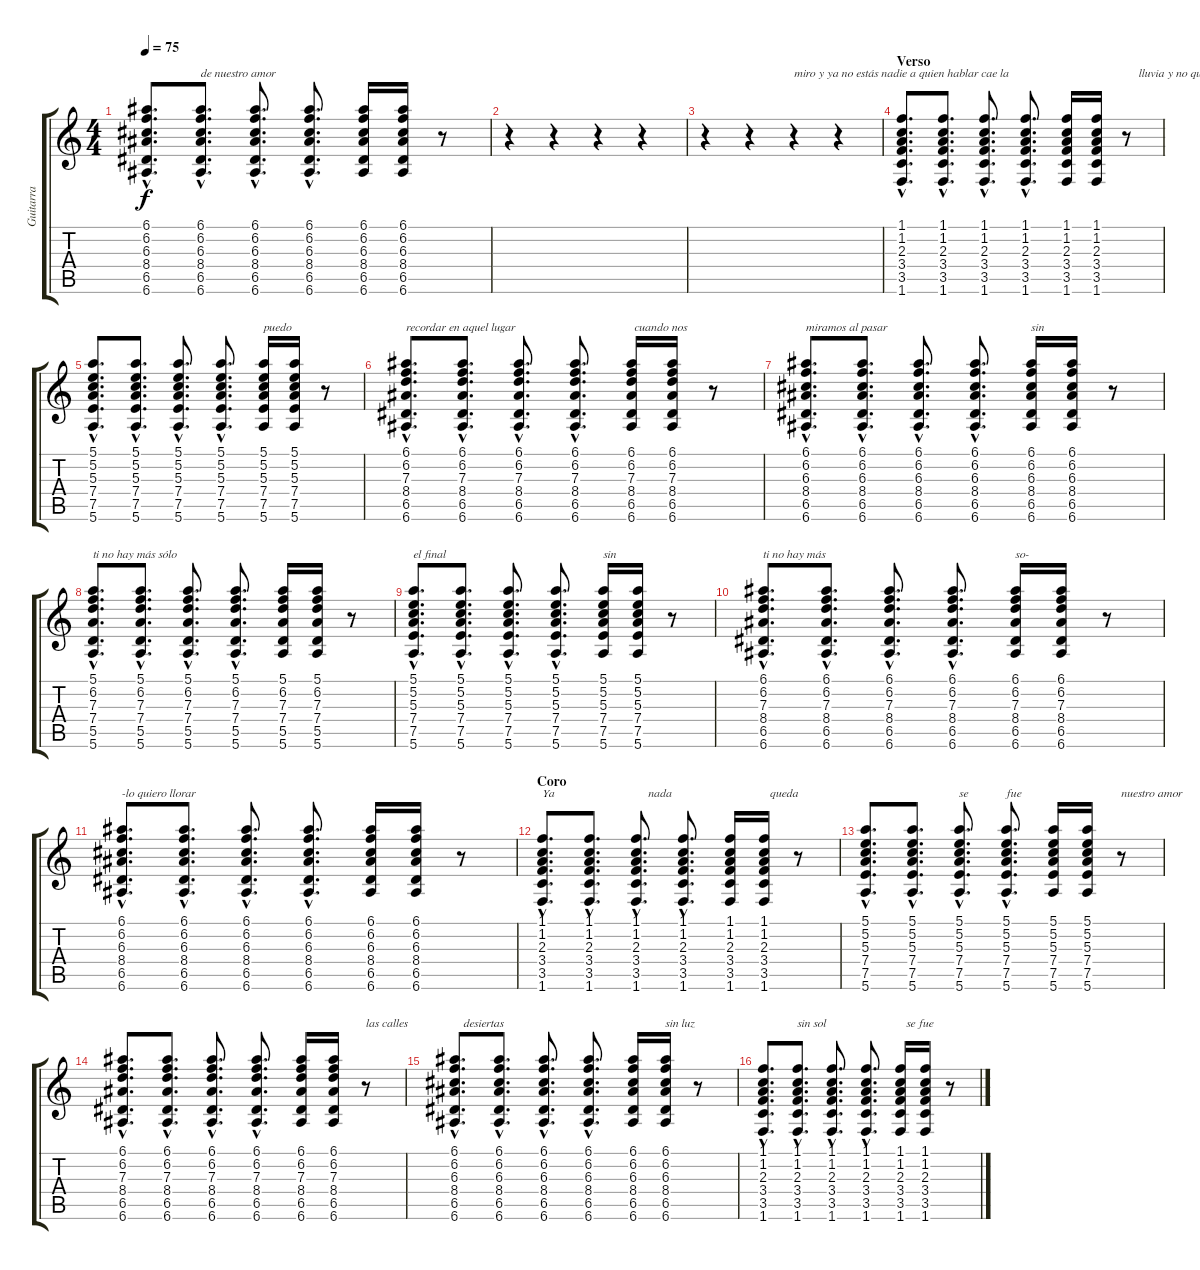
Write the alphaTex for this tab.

\track ("Guitarra" "Guitarra") {instrument acousticguitarsteel}
\staff {score tabs}
\tuning (E4 B3 G3 D3 A2 E2) {hide}
\ts (4 4)
\tempo 75
\clef g2
\ks c
(6.1{hac} 6.2{hac} 6.3{hac} 8.4{hac} 6.5{hac} 6.6{hac}).8{d dy f} (6.1{hac} 6.2{hac} 6.3{hac} 8.4{hac} 6.5{hac} 6.6{hac}).8{d txt "de nuestro amor"} (6.1{hac} 6.2{hac} 6.3{hac} 8.4{hac} 6.5{hac} 6.6{hac}).8{d} (6.1{hac} 6.2{hac} 6.3{hac} 8.4{hac} 6.5{hac} 6.6{hac}).8{d} (6.1 6.2 6.3 8.4 6.5 6.6).16 (6.1 6.2 6.3 8.4 6.5 6.6).16 r.8 |
r.4 r.4 r.4 r.4 |
r.4 r.4 r.4{txt "miro y ya no estás nadie a quien hablar cae la"} r.4 |
\section ("" "Verso")
(1.1{hac} 1.2{hac} 2.3{hac} 3.4{hac} 3.5{hac} 1.6{hac}).8{d} (1.1{hac} 1.2{hac} 2.3{hac} 3.4{hac} 3.5{hac} 1.6{hac}).8{d} (1.1{hac} 1.2{hac} 2.3{hac} 3.4{hac} 3.5{hac} 1.6{hac}).8{d} (1.1{hac} 1.2{hac} 2.3{hac} 3.4{hac} 3.5{hac} 1.6{hac}).8{d} (1.1 1.2 2.3 3.4 3.5 1.6).16 (1.1 1.2 2.3 3.4 3.5 1.6).16{txt "              lluvia y no quedamás"} r.8 |
(5.1{hac} 5.2{hac} 5.3{hac} 7.4{hac} 7.5{hac} 5.6{hac}).8{d} (5.1{hac} 5.2{hac} 5.3{hac} 7.4{hac} 7.5{hac} 5.6{hac}).8{d} (5.1{hac} 5.2{hac} 5.3{hac} 7.4{hac} 7.5{hac} 5.6{hac}).8{d} (5.1{hac} 5.2{hac} 5.3{hac} 7.4{hac} 7.5{hac} 5.6{hac}).8{d} (5.1 5.2 5.3 7.4 7.5 5.6).16{txt "puedo"} (5.1 5.2 5.3 7.4 7.5 5.6).16 r.8 |
(6.1{hac} 6.2{hac} 7.3{hac} 8.4{hac} 6.5{hac} 6.6{hac}).8{d txt "recordar en aquel lugar"} (6.1{hac} 6.2{hac} 7.3{hac} 8.4{hac} 6.5{hac} 6.6{hac}).8{d} (6.1{hac} 6.2{hac} 7.3{hac} 8.4{hac} 6.5{hac} 6.6{hac}).8{d} (6.1{hac} 6.2{hac} 7.3{hac} 8.4{hac} 6.5{hac} 6.6{hac}).8{d} (6.1 6.2 7.3 8.4 6.5 6.6).16{txt " cuando nos"} (6.1 6.2 7.3 8.4 6.5 6.6).16 r.8 |
(6.1{hac} 6.2{hac} 6.3{hac} 8.4{hac} 6.5{hac} 6.6{hac}).8{d txt "miramos al pasar"} (6.1{hac} 6.2{hac} 6.3{hac} 8.4{hac} 6.5{hac} 6.6{hac}).8{d} (6.1{hac} 6.2{hac} 6.3{hac} 8.4{hac} 6.5{hac} 6.6{hac}).8{d} (6.1{hac} 6.2{hac} 6.3{hac} 8.4{hac} 6.5{hac} 6.6{hac}).8{d} (6.1 6.2 6.3 8.4 6.5 6.6).16{txt "sin"} (6.1 6.2 6.3 8.4 6.5 6.6).16 r.8 |
(5.1{hac} 6.2{hac} 7.3{hac} 7.4{hac} 5.5{hac} 5.6{hac}).8{d txt "ti no hay más sólo"} (5.1{hac} 6.2{hac} 7.3{hac} 7.4{hac} 5.5{hac} 5.6{hac}).8{d} (5.1{hac} 6.2{hac} 7.3{hac} 7.4{hac} 5.5{hac} 5.6{hac}).8{d} (5.1{hac} 6.2{hac} 7.3{hac} 7.4{hac} 5.5{hac} 5.6{hac}).8{d} (5.1 6.2 7.3 7.4 5.5 5.6).16 (5.1 6.2 7.3 7.4 5.5 5.6).16 r.8 |
(5.1{hac} 5.2{hac} 5.3{hac} 7.4{hac} 7.5{hac} 5.6{hac}).8{d txt "el final"} (5.1{hac} 5.2{hac} 5.3{hac} 7.4{hac} 7.5{hac} 5.6{hac}).8{d} (5.1{hac} 5.2{hac} 5.3{hac} 7.4{hac} 7.5{hac} 5.6{hac}).8{d} (5.1{hac} 5.2{hac} 5.3{hac} 7.4{hac} 7.5{hac} 5.6{hac}).8{d} (5.1 5.2 5.3 7.4 7.5 5.6).16{txt "sin"} (5.1 5.2 5.3 7.4 7.5 5.6).16 r.8 |
(6.1{hac} 6.2{hac} 7.3{hac} 8.4{hac} 6.5{hac} 6.6{hac}).8{d txt "ti no hay más"} (6.1{hac} 6.2{hac} 7.3{hac} 8.4{hac} 6.5{hac} 6.6{hac}).8{d} (6.1{hac} 6.2{hac} 7.3{hac} 8.4{hac} 6.5{hac} 6.6{hac}).8{d} (6.1{hac} 6.2{hac} 7.3{hac} 8.4{hac} 6.5{hac} 6.6{hac}).8{d} (6.1 6.2 7.3 8.4 6.5 6.6).16{txt "so-"} (6.1 6.2 7.3 8.4 6.5 6.6).16 r.8 |
(6.1{hac} 6.2{hac} 6.3{hac} 8.4{hac} 6.5{hac} 6.6{hac}).8{d txt "-lo quiero llorar"} (6.1{hac} 6.2{hac} 6.3{hac} 8.4{hac} 6.5{hac} 6.6{hac}).8{d} (6.1{hac} 6.2{hac} 6.3{hac} 8.4{hac} 6.5{hac} 6.6{hac}).8{d} (6.1{hac} 6.2{hac} 6.3{hac} 8.4{hac} 6.5{hac} 6.6{hac}).8{d} (6.1 6.2 6.3 8.4 6.5 6.6).16 (6.1 6.2 6.3 8.4 6.5 6.6).16 r.8 |
\section ("" "Coro")
(1.1{hac} 1.2{hac} 2.3{hac} 3.4{hac} 3.5{hac} 1.6{hac}).8{d txt "Ya"} (1.1{hac} 1.2{hac} 2.3{hac} 3.4{hac} 3.5{hac} 1.6{hac}).8{d} (1.1{hac} 1.2{hac} 2.3{hac} 3.4{hac} 3.5{hac} 1.6{hac}).8{d txt "    nada"} (1.1{hac} 1.2{hac} 2.3{hac} 3.4{hac} 3.5{hac} 1.6{hac}).8{d} (1.1 1.2 2.3 3.4 3.5 1.6).16 (1.1 1.2 2.3 3.4 3.5 1.6).16{txt "  queda"} r.8 |
(5.1{hac} 5.2{hac} 5.3{hac} 7.4{hac} 7.5{hac} 5.6{hac}).8{d} (5.1{hac} 5.2{hac} 5.3{hac} 7.4{hac} 7.5{hac} 5.6{hac}).8{d} (5.1{hac} 5.2{hac} 5.3{hac} 7.4{hac} 7.5{hac} 5.6{hac}).8{d txt "se"} (5.1{hac} 5.2{hac} 5.3{hac} 7.4{hac} 7.5{hac} 5.6{hac}).8{d txt "fue"} (5.1 5.2 5.3 7.4 7.5 5.6).16 (5.1 5.2 5.3 7.4 7.5 5.6).16 r.8{txt "nuestro amor"} |
(6.1{hac} 6.2{hac} 7.3{hac} 8.4{hac} 6.5{hac} 6.6{hac}).8{d} (6.1{hac} 6.2{hac} 7.3{hac} 8.4{hac} 6.5{hac} 6.6{hac}).8{d} (6.1{hac} 6.2{hac} 7.3{hac} 8.4{hac} 6.5{hac} 6.6{hac}).8{d} (6.1{hac} 6.2{hac} 7.3{hac} 8.4{hac} 6.5{hac} 6.6{hac}).8{d} (6.1 6.2 7.3 8.4 6.5 6.6).16 (6.1 6.2 7.3 8.4 6.5 6.6).16 r.8{txt "las calles"} |
(6.1{hac} 6.2{hac} 6.3{hac} 8.4{hac} 6.5{hac} 6.6{hac}).8{d txt "   desiertas"} (6.1{hac} 6.2{hac} 6.3{hac} 8.4{hac} 6.5{hac} 6.6{hac}).8{d} (6.1{hac} 6.2{hac} 6.3{hac} 8.4{hac} 6.5{hac} 6.6{hac}).8{d} (6.1{hac} 6.2{hac} 6.3{hac} 8.4{hac} 6.5{hac} 6.6{hac}).8{d} (6.1 6.2 6.3 8.4 6.5 6.6).16 (6.1 6.2 6.3 8.4 6.5 6.6).16{txt "sin luz"} r.8 |
(1.1{hac} 1.2{hac} 2.3{hac} 3.4{hac} 3.5{hac} 1.6{hac}).8{d} (1.1{hac} 1.2{hac} 2.3{hac} 3.4{hac} 3.5{hac} 1.6{hac}).8{d txt "sin sol"} (1.1{hac} 1.2{hac} 2.3{hac} 3.4{hac} 3.5{hac} 1.6{hac}).8{d} (1.1{hac} 1.2{hac} 2.3{hac} 3.4{hac} 3.5{hac} 1.6{hac}).8{d} (1.1 1.2 2.3 3.4 3.5 1.6).16{txt "  se fue"} (1.1 1.2 2.3 3.4 3.5 1.6).16 r.8
